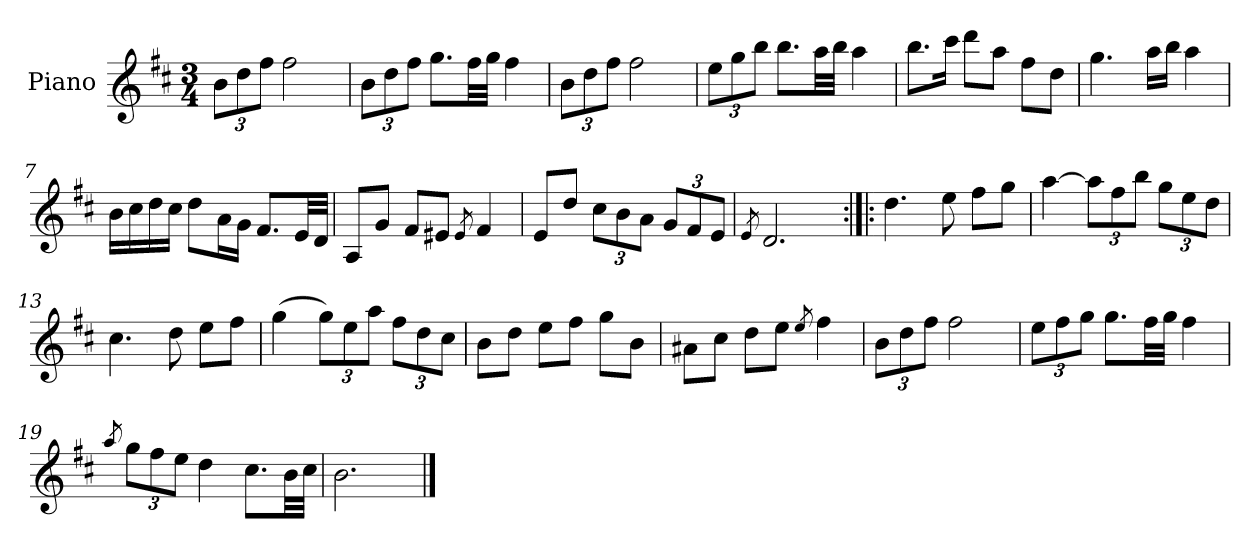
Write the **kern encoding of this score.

**kern
*part1
*staff1
*I"Piano
*I'Pno.
*clefG2
*k[f#c#]
*M3/4
*Xbrackettup
=1
12b\L
12dd\
12ff#\J
2ff#\
=2
12b\L
12dd\
12ff#\J
8.gg\L
32ff#\LL
32gg\JJJ
4ff#\
=3
12b\L
12dd\
12ff#\J
2ff#\
=4
12ee\L
12gg\
12bb\J
8.bb\L
32aa\LL
32bb\JJJ
4aa\
=5
8.bb\L
16ccc#\Jk
8ddd\L
8aa\J
8ff#\L
8dd\J
=6
4.gg\
16aa\LL
16bb\JJ
4aa\
=7
16b\LL
16cc#\
16dd\
16cc#\JJ
8dd\L
16a\L
16g\JJ
8.f#/L
32e/LL
32d/JJJ
=8
8A/L
8g/J
8f#/L
8e#X/J
8qe#/
4f#/
=9
8e/L
8dd/J
12cc#\L
12b\
12a\J
12g/L
12f#/
12e/J
=10
8qe/
2.d/
=11:|!|:
4.dd\
8ee\
8ff#\L
8gg\J
=12
[4aa\
12aa\L]
12ff#\
12bb\J
12gg\L
12ee\
12dd\J
=13
4.cc#\
8dd\
8ee\L
8ff#\J
=14
(>4gg\
12gg\L)
12ee\
12aa\J
12ff#\L
12dd\
12cc#\J
=15
8b\L
8dd\J
8ee\L
8ff#\J
8gg\L
8b\J
=16
8a#X\L
8cc#\J
8dd\L
8ee\J
8qee/
4ff#\
=17
12b\L
12dd\
12ff#\J
2ff#\
=18
12ee\L
12ff#\
12gg\J
8.gg\L
32ff#\LL
32gg\JJJ
4ff#\
=19
8qaa/
12gg\L
12ff#\
12ee\J
4dd\
8.cc#\L
32b\LL
32cc#\JJJ
=20
2.b\
==
*-
